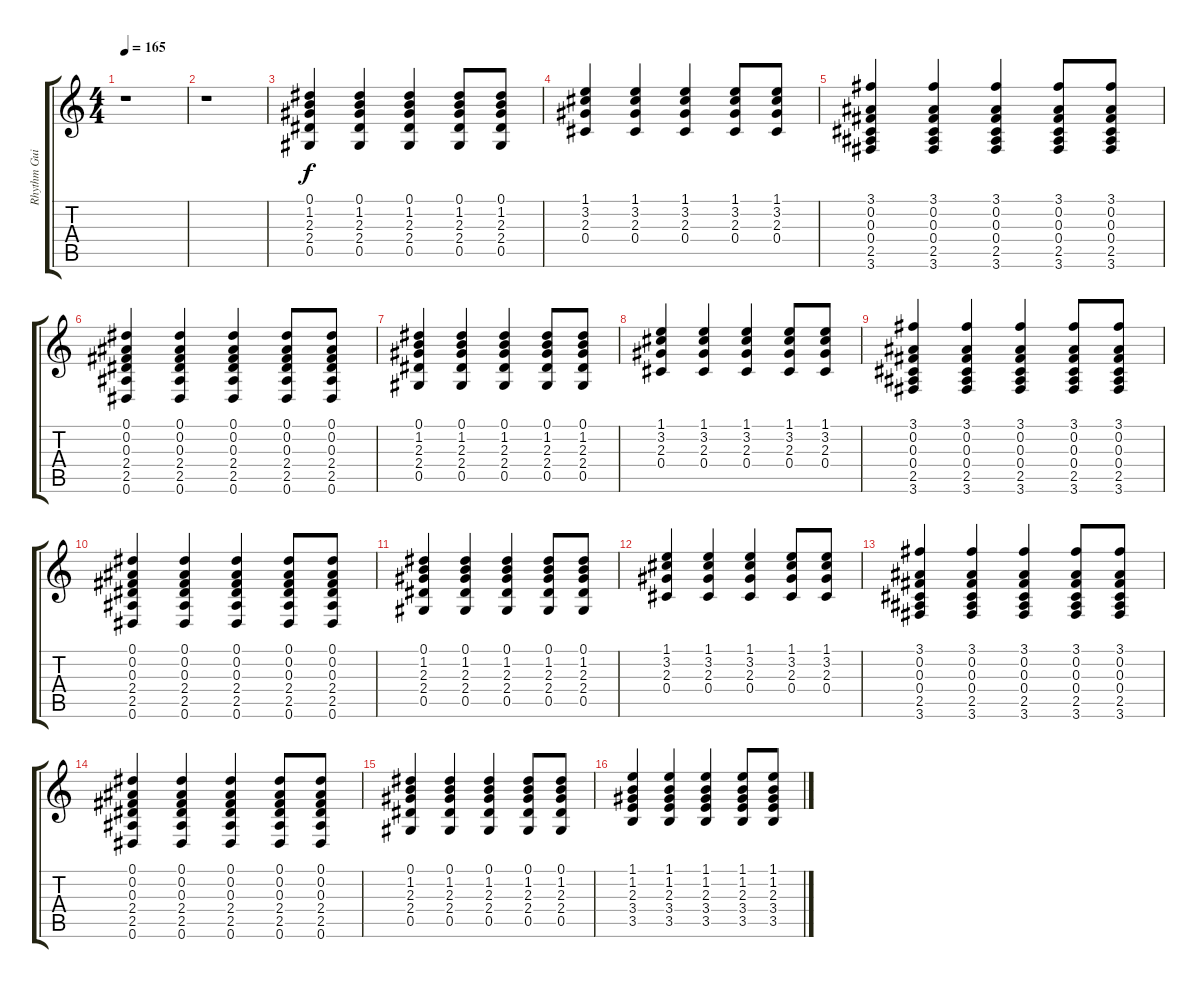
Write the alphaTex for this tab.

\track ("Rhythm Guitar (Clean)" "Rhythm Gui") {instrument electricguitarclean}
\staff {score tabs}
\tuning (Eb4 Bb3 Gb3 Db3 Ab2 Eb2) {hide}
\ts (4 4)
\tempo 165
\clef g2
\ks c
r.1{dy f} |
r.1 |
(0.1 1.2 2.3 2.4 0.5).4 (0.1 1.2 2.3 2.4 0.5).4 (0.1 1.2 2.3 2.4 0.5).4 (0.1 1.2 2.3 2.4 0.5).8 (0.1 1.2 2.3 2.4 0.5).8 |
(1.1 3.2 2.3 0.4).4 (1.1 3.2 2.3 0.4).4 (1.1 3.2 2.3 0.4).4 (1.1 3.2 2.3 0.4).8 (1.1 3.2 2.3 0.4).8 |
(3.1 0.2 0.3 0.4 2.5 3.6).4 (3.1 0.2 0.3 0.4 2.5 3.6).4 (3.1 0.2 0.3 0.4 2.5 3.6).4 (3.1 0.2 0.3 0.4 2.5 3.6).8 (3.1 0.2 0.3 0.4 2.5 3.6).8 |
(0.1 0.2 0.3 2.4 2.5 0.6).4 (0.1 0.2 0.3 2.4 2.5 0.6).4 (0.1 0.2 0.3 2.4 2.5 0.6).4 (0.1 0.2 0.3 2.4 2.5 0.6).8 (0.1 0.2 0.3 2.4 2.5 0.6).8 |
(0.1 1.2 2.3 2.4 0.5).4 (0.1 1.2 2.3 2.4 0.5).4 (0.1 1.2 2.3 2.4 0.5).4 (0.1 1.2 2.3 2.4 0.5).8 (0.1 1.2 2.3 2.4 0.5).8 |
(1.1 3.2 2.3 0.4).4 (1.1 3.2 2.3 0.4).4 (1.1 3.2 2.3 0.4).4 (1.1 3.2 2.3 0.4).8 (1.1 3.2 2.3 0.4).8 |
(3.1 0.2 0.3 0.4 2.5 3.6).4 (3.1 0.2 0.3 0.4 2.5 3.6).4 (3.1 0.2 0.3 0.4 2.5 3.6).4 (3.1 0.2 0.3 0.4 2.5 3.6).8 (3.1 0.2 0.3 0.4 2.5 3.6).8 |
(0.1 0.2 0.3 2.4 2.5 0.6).4 (0.1 0.2 0.3 2.4 2.5 0.6).4 (0.1 0.2 0.3 2.4 2.5 0.6).4 (0.1 0.2 0.3 2.4 2.5 0.6).8 (0.1 0.2 0.3 2.4 2.5 0.6).8 |
(0.1 1.2 2.3 2.4 0.5).4 (0.1 1.2 2.3 2.4 0.5).4 (0.1 1.2 2.3 2.4 0.5).4 (0.1 1.2 2.3 2.4 0.5).8 (0.1 1.2 2.3 2.4 0.5).8 |
(1.1 3.2 2.3 0.4).4 (1.1 3.2 2.3 0.4).4 (1.1 3.2 2.3 0.4).4 (1.1 3.2 2.3 0.4).8 (1.1 3.2 2.3 0.4).8 |
(3.1 0.2 0.3 0.4 2.5 3.6).4 (3.1 0.2 0.3 0.4 2.5 3.6).4 (3.1 0.2 0.3 0.4 2.5 3.6).4 (3.1 0.2 0.3 0.4 2.5 3.6).8 (3.1 0.2 0.3 0.4 2.5 3.6).8 |
(0.1 0.2 0.3 2.4 2.5 0.6).4 (0.1 0.2 0.3 2.4 2.5 0.6).4 (0.1 0.2 0.3 2.4 2.5 0.6).4 (0.1 0.2 0.3 2.4 2.5 0.6).8 (0.1 0.2 0.3 2.4 2.5 0.6).8 |
(0.1 1.2 2.3 2.4 0.5).4 (0.1 1.2 2.3 2.4 0.5).4 (0.1 1.2 2.3 2.4 0.5).4 (0.1 1.2 2.3 2.4 0.5).8 (0.1 1.2 2.3 2.4 0.5).8 |
(1.1 1.2 2.3 3.4 3.5).4 (1.1 1.2 2.3 3.4 3.5).4 (1.1 1.2 2.3 3.4 3.5).4 (1.1 1.2 2.3 3.4 3.5).8 (1.1 1.2 2.3 3.4 3.5).8
